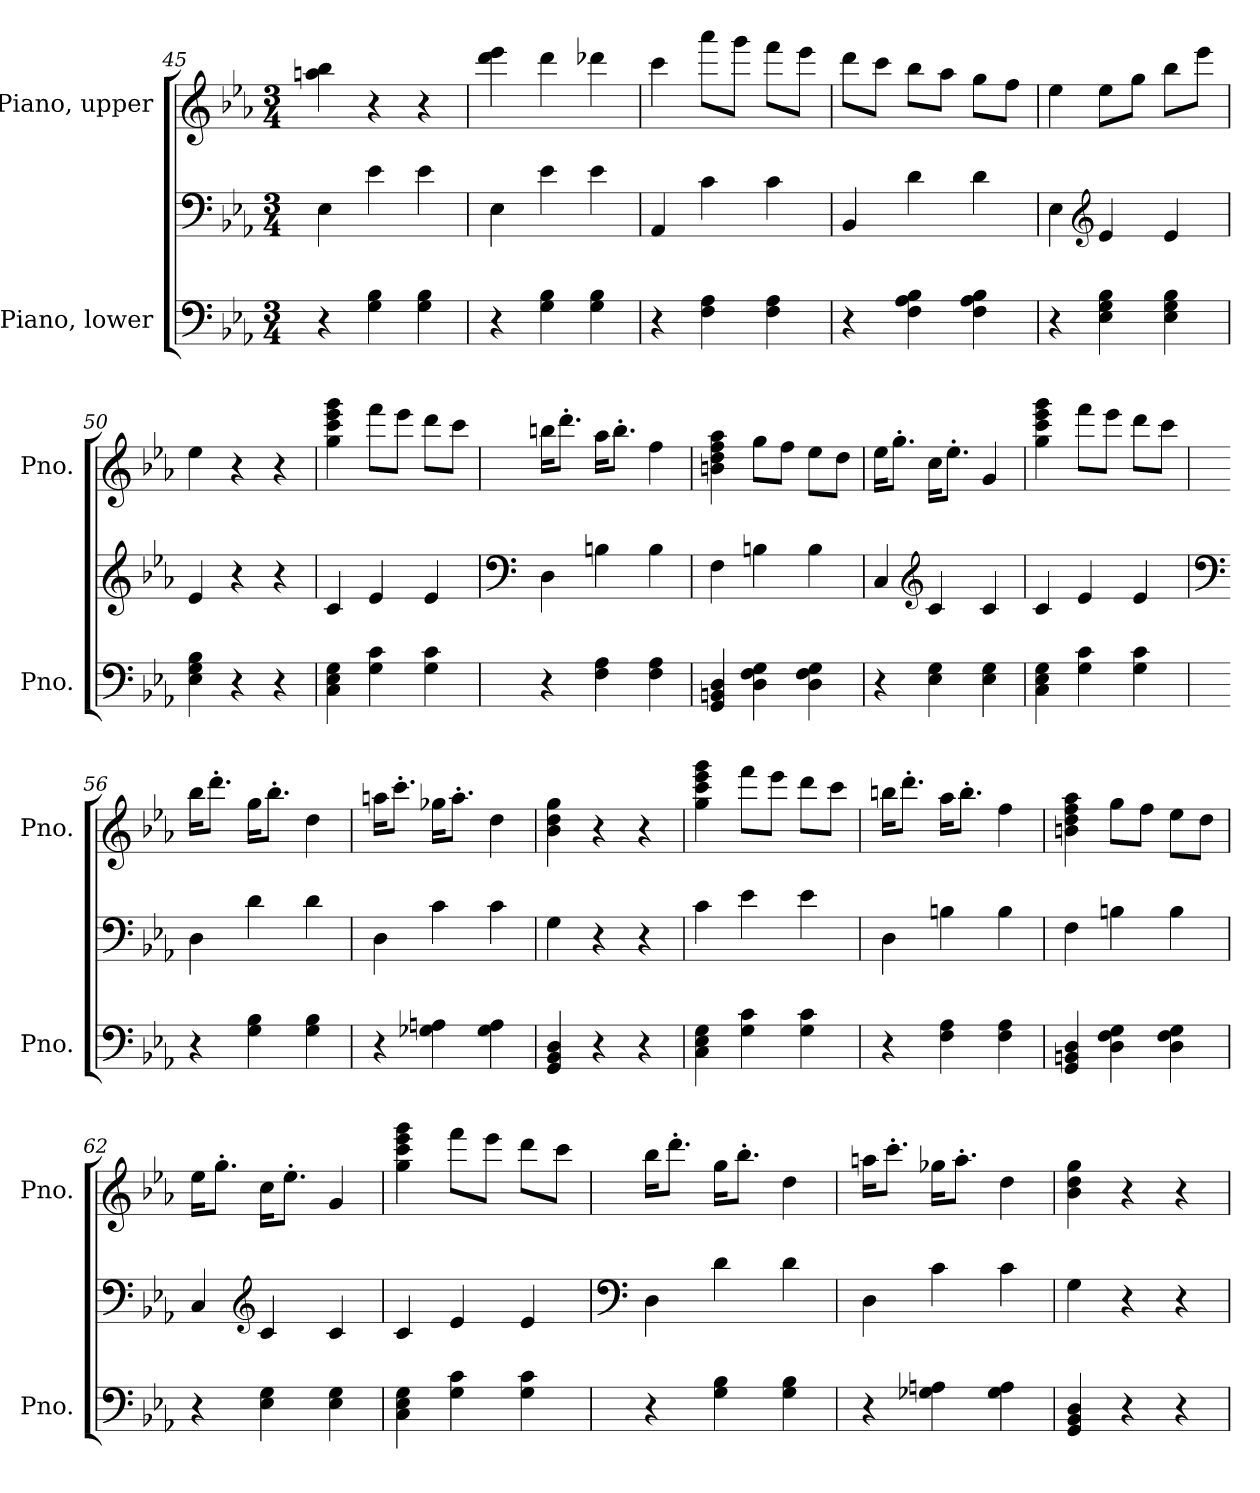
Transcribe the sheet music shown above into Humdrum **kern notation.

**kern	**kern	**kern
*part2	*part2	*part1
*staff3	*staff2	*staff1
*I"Piano, lower	*	*I"Piano, upper
*I'Pno.	*	*I'Pno.
*clefF4	*clefF4	*clefG2
*k[b-e-a-]	*k[b-e-a-]	*k[b-e-a-]
*M3/4	*M3/4	*M3/4
=45	=45	=45
4r	4E-\	4aan\ 4bb-\
4G\ 4B-\	4e-\	4r
4G\ 4B-\	4e-\	4r
=46	=46	=46
4r	4E-\	4ddd\ 4eee-\
4G\ 4B-\	4e-\	4ddd\
4G\ 4B-\	4e-\	4ddd-X\
=47	=47	=47
4r	4AA-/	4ccc\
4F\ 4A-\	4c\	8aaa-\L
.	.	8ggg\J
4F\ 4A-\	4c\	8fff\L
.	.	8eee-\J
!!LO:LB:g=z
=48	=48	=48
4r	4BB-/	8ddd\L
.	.	8ccc\J
4F\ 4A-\ 4B-\	4d\	8bb-\L
.	.	8aa-\J
4F\ 4A-\ 4B-\	4d\	8gg\L
.	.	8ff\J
=49	=49	=49
4r	4E-\	4ee-\
*	*clefG2	*
4E-\ 4G\ 4B-\	4e-/	8ee-\L
.	.	8gg\J
4E-\ 4G\ 4B-\	4e-/	8bb-\L
.	.	8eee-\J
=50	=50	=50
4E-\ 4G\ 4B-\	4e-/	4ee-\
4r	4r	4r
4r	4r	4r
=51	=51	=51
4C\ 4E-\ 4G\	4c/	4gg\ 4ccc\ 4eee-\ 4ggg\
4G\ 4c\	4e-/	8fff\L
.	.	8eee-\J
4G\ 4c\	4e-/	8ddd\L
.	.	8ccc\J
=52	=52	=52
*	*clefF4	*
4r	4D\	16bbn\KL
.	.	8.ddd'\J
4F\ 4A-\	4Bn\	16aa-\KL
.	.	8.bb'\J
4F\ 4A-\	4B\	4ff\
!!LO:PB:g=z
=53	=53	=53
4GG/ 4BBn/ 4D/	4F\	4bn\ 4dd\ 4ff\ 4aa-\
4D\ 4F\ 4G\	4Bn\	8gg\L
.	.	8ff\J
4D\ 4F\ 4G\	4B\	8ee-\L
.	.	8dd\J
=54	=54	=54
4r	4C/	16ee-\KL
.	.	8.gg'\J
*	*clefG2	*
4E-\ 4G\	4c/	16cc\KL
.	.	8.ee-'\J
4E-\ 4G\	4c/	4g/
=55	=55	=55
4C\ 4E-\ 4G\	4c/	4gg\ 4ccc\ 4eee-\ 4ggg\
4G\ 4c\	4e-/	8fff\L
.	.	8eee-\J
4G\ 4c\	4e-/	8ddd\L
.	.	8ccc\J
=56	=56	=56
*	*clefF4	*
4r	4D\	16bb-\KL
.	.	8.ddd'\J
4G\ 4B-\	4d\	16gg\KL
.	.	8.bb-'\J
4G\ 4B-\	4d\	4dd\
=57	=57	=57
4r	4D\	16aan\KL
.	.	8.ccc'\J
4G-X\ 4An\	4c\	16gg-X\KL
.	.	8.aa'\J
4G-\ 4A\	4c\	4dd\
!!LO:LB:g=z
=58	=58	=58
4GG/ 4BB-/ 4D/	4G\	4b-\ 4dd\ 4gg\
4r	4r	4r
4r	4r	4r
=59	=59	=59
4C\ 4E-\ 4G\	4c\	4gg\ 4ccc\ 4eee-\ 4ggg\
4G\ 4c\	4e-\	8fff\L
.	.	8eee-\J
4G\ 4c\	4e-\	8ddd\L
.	.	8ccc\J
=60	=60	=60
4r	4D\	16bbn\KL
.	.	8.ddd'\J
4F\ 4A-\	4Bn\	16aa-\KL
.	.	8.bb'\J
4F\ 4A-\	4B\	4ff\
=61	=61	=61
4GG/ 4BBn/ 4D/	4F\	4bn\ 4dd\ 4ff\ 4aa-\
4D\ 4F\ 4G\	4Bn\	8gg\L
.	.	8ff\J
4D\ 4F\ 4G\	4B\	8ee-\L
.	.	8dd\J
=62	=62	=62
4r	4C/	16ee-\KL
.	.	8.gg'\J
*	*clefG2	*
4E-\ 4G\	4c/	16cc\KL
.	.	8.ee-'\J
4E-\ 4G\	4c/	4g/
=63	=63	=63
4C\ 4E-\ 4G\	4c/	4gg\ 4ccc\ 4eee-\ 4ggg\
4G\ 4c\	4e-/	8fff\L
.	.	8eee-\J
4G\ 4c\	4e-/	8ddd\L
.	.	8ccc\J
!!LO:LB:g=z
=64	=64	=64
*	*clefF4	*
4r	4D\	16bb-\KL
.	.	8.ddd'\J
4G\ 4B-\	4d\	16gg\KL
.	.	8.bb-'\J
4G\ 4B-\	4d\	4dd\
=65	=65	=65
4r	4D\	16aan\KL
.	.	8.ccc'\J
4G-X\ 4An\	4c\	16gg-X\KL
.	.	8.aa'\J
4G-\ 4A\	4c\	4dd\
=66	=66	=66
4GG/ 4BB-/ 4D/	4G\	4b-\ 4dd\ 4gg\
4r	4r	4r
4r	4r	4r
=	=	=
*-	*-	*-
